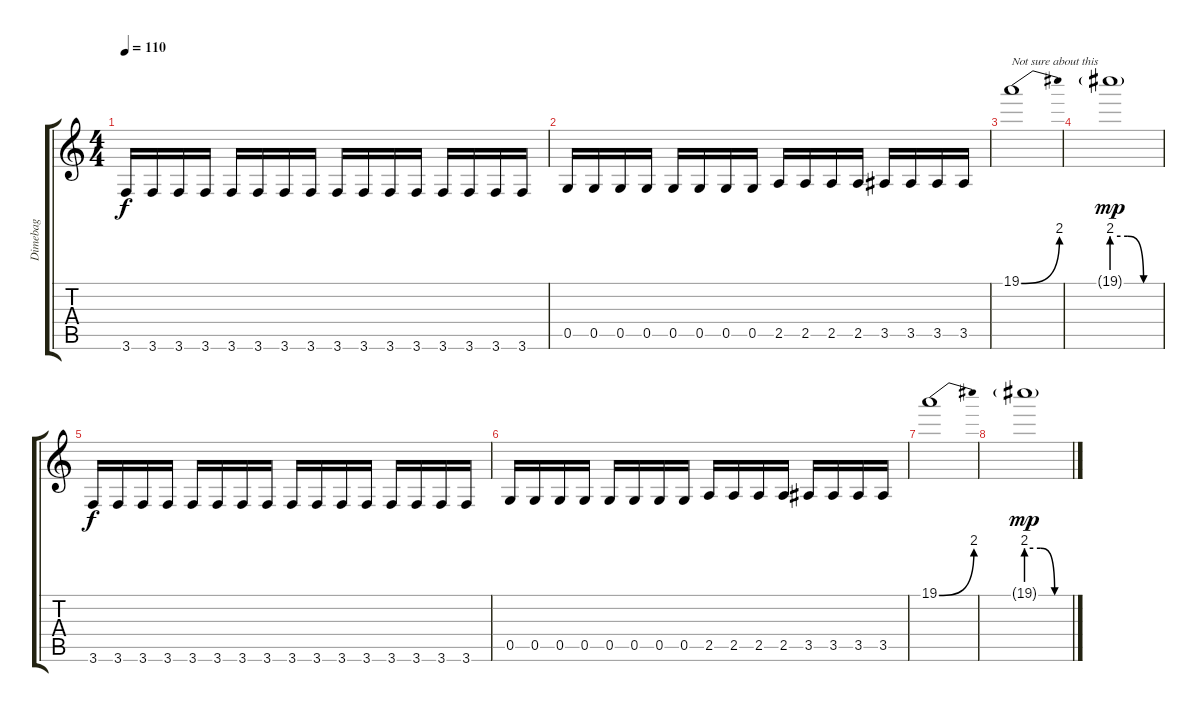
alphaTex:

\track ("Dimebag" "Dimebag") {instrument distortionguitar}
\staff {score tabs}
\tuning (D4 A3 F3 C3 G2 D2) {hide}
\ts (4 4)
\tempo 110
\clef g2
\ks c
3.6.16{dy f} 3.6.16 3.6.16 3.6.16 3.6.16 3.6.16 3.6.16 3.6.16 3.6.16 3.6.16 3.6.16 3.6.16 3.6.16 3.6.16 3.6.16 3.6.16 |
0.5.16 0.5.16 0.5.16 0.5.16 0.5.16 0.5.16 0.5.16 0.5.16 2.5.16 2.5.16 2.5.16 2.5.16 3.5.16 3.5.16 3.5.16 3.5.16 |
19.1{be (bend 0 0 60 8)}.1{txt "Not sure about this"} |
19.1{be (custom 0 8 20 8 40 0 60 0) g}.1{dy mp} |
3.6.16{dy f} 3.6.16 3.6.16 3.6.16 3.6.16 3.6.16 3.6.16 3.6.16 3.6.16 3.6.16 3.6.16 3.6.16 3.6.16 3.6.16 3.6.16 3.6.16 |
0.5.16 0.5.16 0.5.16 0.5.16 0.5.16 0.5.16 0.5.16 0.5.16 2.5.16 2.5.16 2.5.16 2.5.16 3.5.16 3.5.16 3.5.16 3.5.16 |
19.1{be (bend 0 0 60 8)}.1 |
19.1{be (custom 0 8 20 8 40 0 60 0) g}.1{dy mp}
